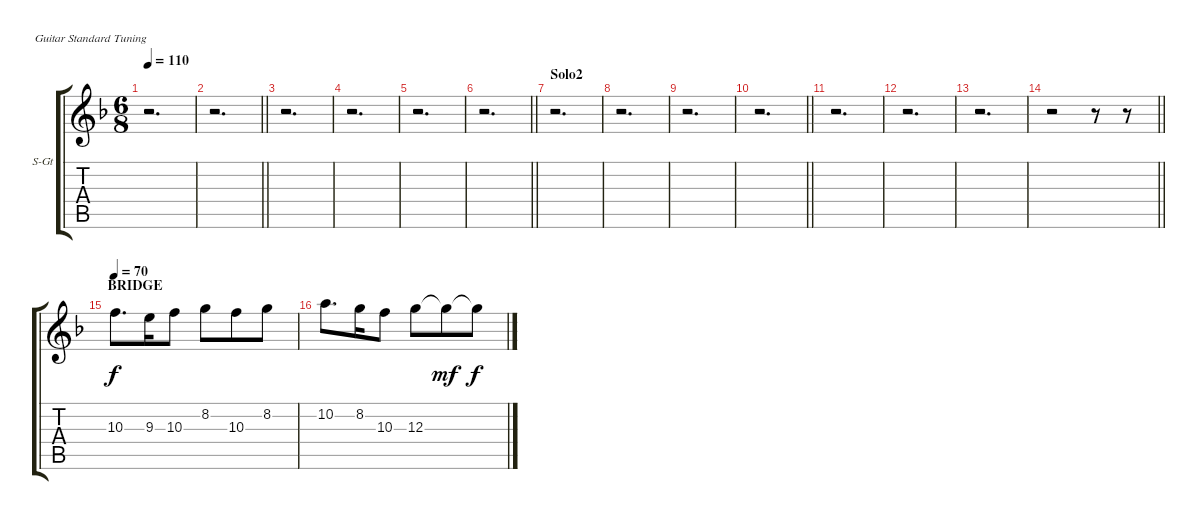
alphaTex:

\bracketExtendMode groupsimilarinstruments
\firstSystemTrackNameOrientation horizontal
\otherSystemsTrackNameOrientation horizontal
\track ("Strings" "S-Gt") {instrument stringensemble1}
\staff {score tabs}
\tuning (E4 B3 G3 D3 A2 E2)
\displaytranspose 12
\ts (6 8)
\tempo 110
\clef g2
\ks f
r.2{d dy f} |
\barLineRight lightlight
r.2{d} |
r.2{d} |
r.2{d} |
r.2{d} |
\barLineRight lightlight
r.2{d} |
\section ("" "Solo2")
\ks dminor
r.2{d} |
r.2{d} |
r.2{d} |
\barLineRight lightlight
r.2{d} |
\ks f
r.2{d} |
r.2{d} |
r.2{d} |
\barLineRight lightlight
r.2 r.8 r.8 |
\section ("" "BRIDGE")
\tempo 70
10.3.8{d} 9.3.16 10.3.8 8.2.8 10.3.8 8.2.8 |
10.2.8{d} 8.2.16 10.3.8 12.3.8 12.3{t}.8{dy mf} 12.3{t}.8{dy f}
